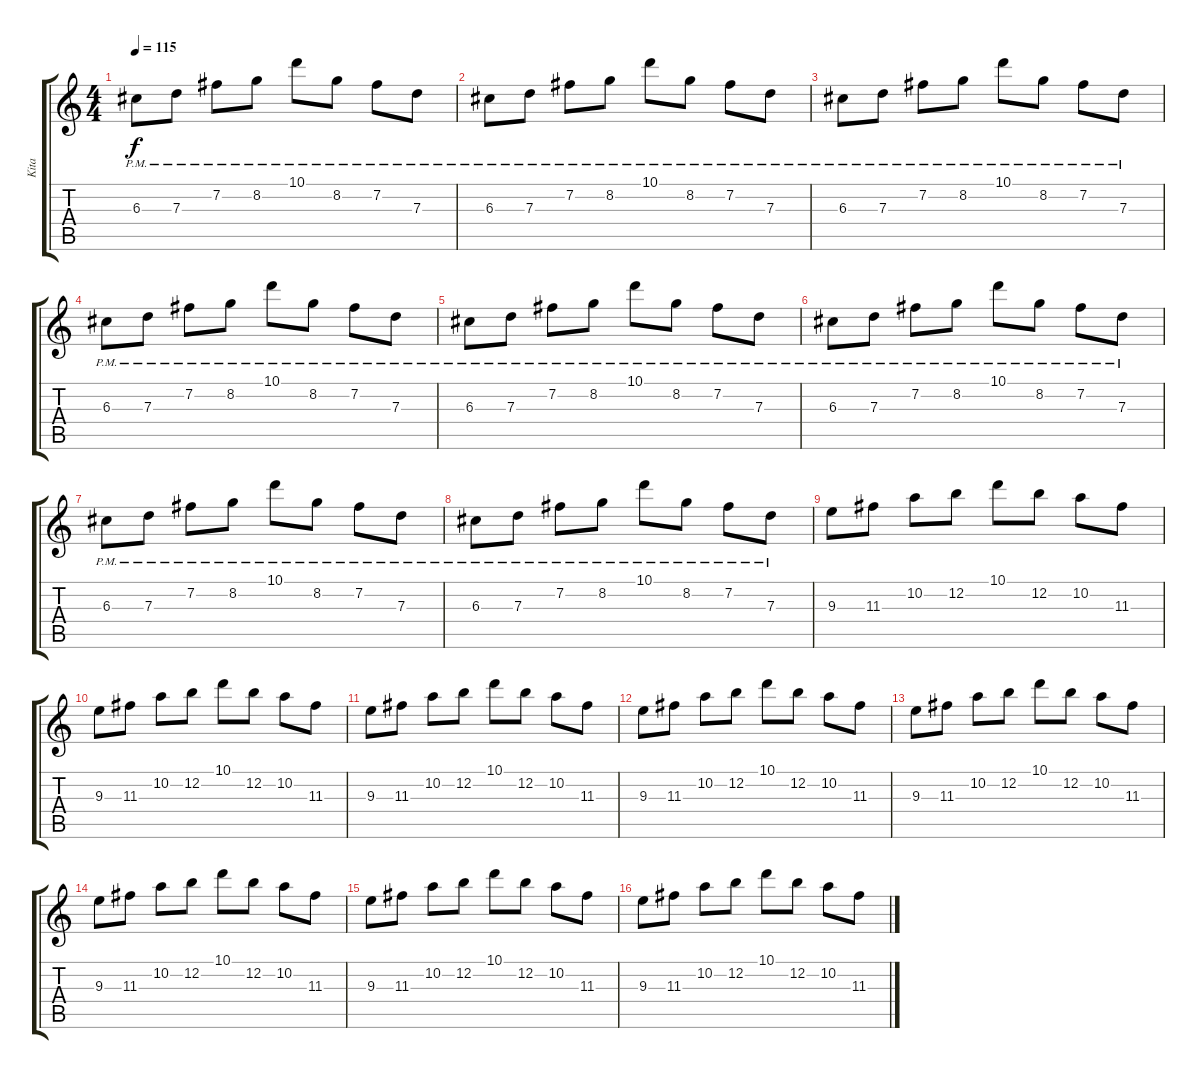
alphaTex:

\track ("Kita" "Kita") {instrument overdrivenguitar}
\staff {score tabs}
\tuning (E4 B3 G3 D3 A2 E2) {hide}
\ts (4 4)
\tempo 115
\clef g2
\ks c
6.3{pm}.8{dy f} 7.3{pm}.8 7.2{pm}.8 8.2{pm}.8 10.1{pm}.8 8.2{pm}.8 7.2{pm}.8 7.3{pm}.8 |
6.3{pm}.8 7.3{pm}.8 7.2{pm}.8 8.2{pm}.8 10.1{pm}.8 8.2{pm}.8 7.2{pm}.8 7.3{pm}.8 |
6.3{pm}.8 7.3{pm}.8 7.2{pm}.8 8.2{pm}.8 10.1{pm}.8 8.2{pm}.8 7.2{pm}.8 7.3{pm}.8 |
6.3{pm}.8 7.3{pm}.8 7.2{pm}.8 8.2{pm}.8 10.1{pm}.8 8.2{pm}.8 7.2{pm}.8 7.3{pm}.8 |
6.3{pm}.8 7.3{pm}.8 7.2{pm}.8 8.2{pm}.8 10.1{pm}.8 8.2{pm}.8 7.2{pm}.8 7.3{pm}.8 |
6.3{pm}.8 7.3{pm}.8 7.2{pm}.8 8.2{pm}.8 10.1{pm}.8 8.2{pm}.8 7.2{pm}.8 7.3{pm}.8 |
6.3{pm}.8 7.3{pm}.8 7.2{pm}.8 8.2{pm}.8 10.1{pm}.8 8.2{pm}.8 7.2{pm}.8 7.3{pm}.8 |
6.3{pm}.8 7.3{pm}.8 7.2{pm}.8 8.2{pm}.8 10.1{pm}.8 8.2{pm}.8 7.2{pm}.8 7.3{pm}.8 |
9.3.8 11.3.8 10.2.8 12.2.8 10.1.8 12.2.8 10.2.8 11.3.8 |
9.3.8 11.3.8 10.2.8 12.2.8 10.1.8 12.2.8 10.2.8 11.3.8 |
9.3.8 11.3.8 10.2.8 12.2.8 10.1.8 12.2.8 10.2.8 11.3.8 |
9.3.8 11.3.8 10.2.8 12.2.8 10.1.8 12.2.8 10.2.8 11.3.8 |
9.3.8 11.3.8 10.2.8 12.2.8 10.1.8 12.2.8 10.2.8 11.3.8 |
9.3.8 11.3.8 10.2.8 12.2.8 10.1.8 12.2.8 10.2.8 11.3.8 |
9.3.8 11.3.8 10.2.8 12.2.8 10.1.8 12.2.8 10.2.8 11.3.8 |
9.3.8 11.3.8 10.2.8 12.2.8 10.1.8 12.2.8 10.2.8 11.3.8
